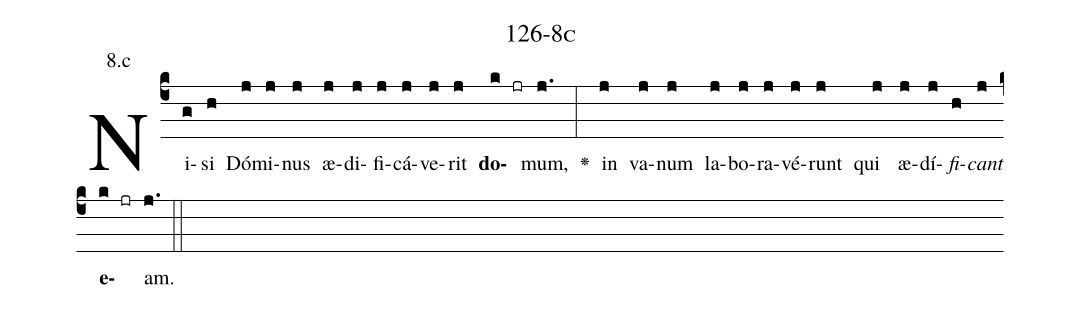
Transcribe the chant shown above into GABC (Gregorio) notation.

name: 126-8c;
annotation: 8.c;
%%
(c4)Ni(g)si(h) Dó(j)mi(j)nus(j) æ(j)di(j)fi(j)cá(j)ve(j)rit(j) <b>do</b>(k jr)mum,(j.) <v>\greheightstar</v>(:) in(j) va(j)num(j) la(j)bo(j)ra(j)vé(j)runt(j) qui(j) æ(j)dí(j)<i>fi</i>(h)<i>cant</i>(j) <b>e</b>(k jr)am.(j.) (::)


%E(j) u(j) o(h) u(j) a(k) e.(j.) (::)
